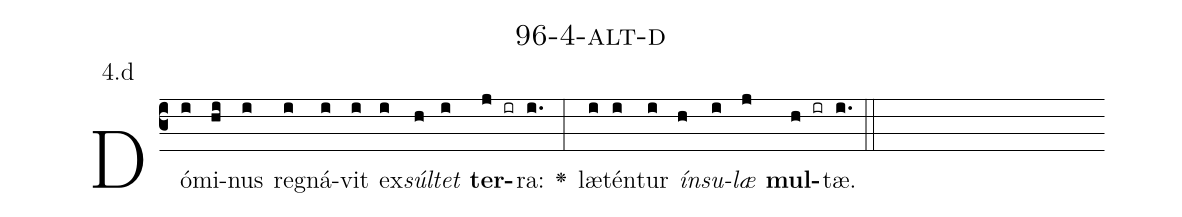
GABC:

name: 96-4-alt-d;
annotation: 4.d;
%%
(c3)Dó(i)mi(hi)nus(i) re(i)gná(i)vit(i) ex(i)<i>súl</i>(h)<i>tet</i>(i) <b>ter</b>(j ir)ra:(i.) <v>\greheightstar</v>(:) læ(i)tén(i)tur(i) <i>ín</i>(h)<i>su</i>(i)<i>læ</i>(j) <b>mul</b>(h ir)tæ.(i.) (::)


%E(i) u(h) o(i) u(j) a(h) e.(i.) (::)
